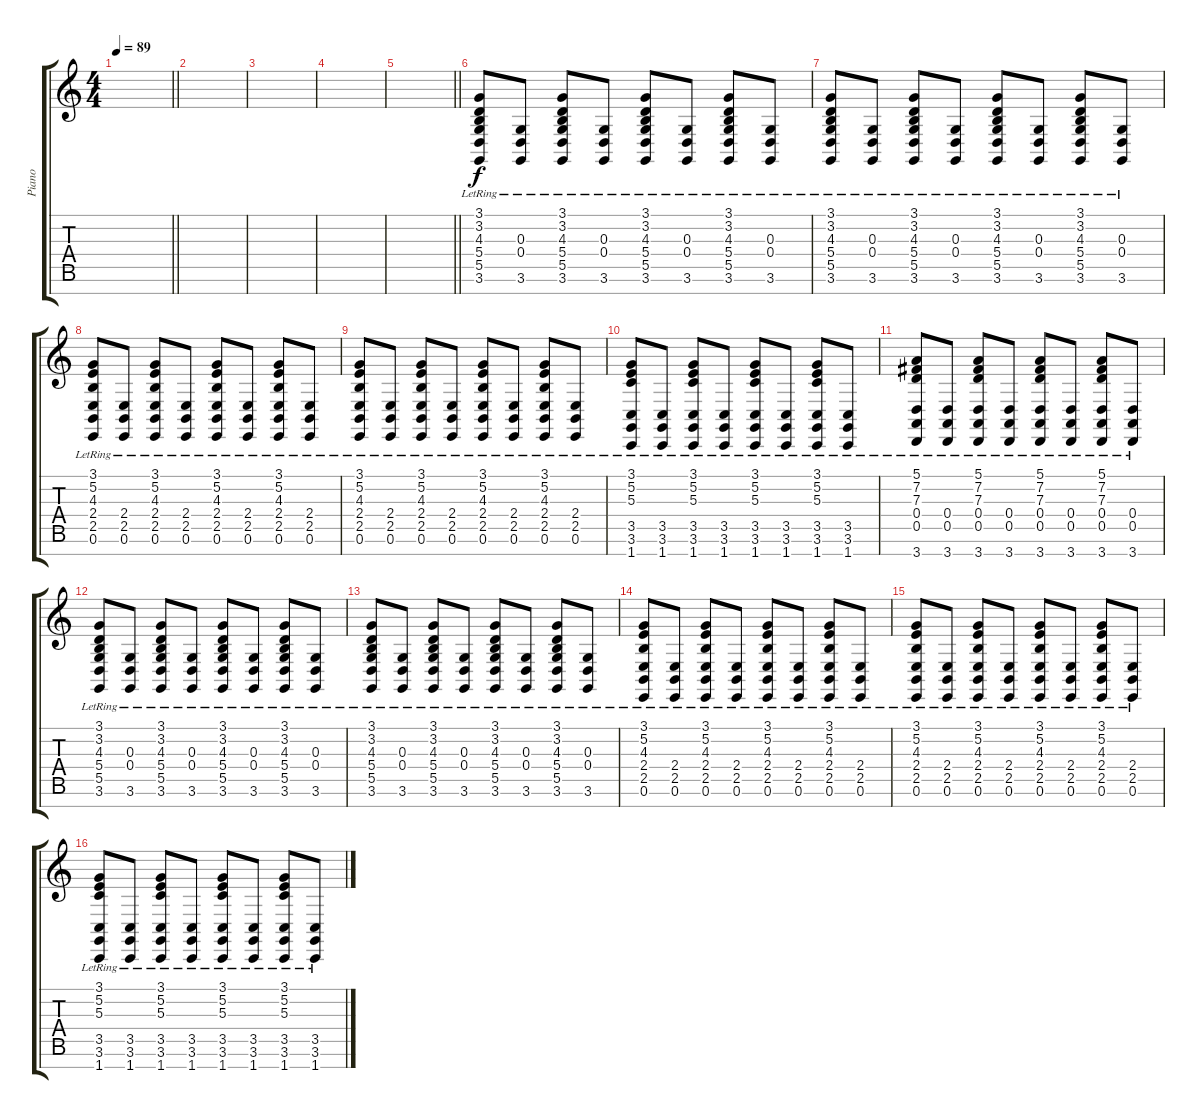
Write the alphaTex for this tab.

\track ("Piano" "Piano") {instrument acousticgrandpiano}
\staff {score tabs}
\tuning (E4 B3 G3 D3 A2 E2 B1) {hide}
\ts (4 4)
\tempo 89
\clef g2
\barLineRight lightlight
\ks c
|
|
|
|
\barLineRight lightlight
|
(3.1{lr} 3.2{lr} 4.3{lr} 5.4{lr} 5.5{lr} 3.6{lr}).8 (0.3{lr} 0.4{lr} 3.6{lr}).8 (3.1{lr} 3.2{lr} 4.3{lr} 5.4{lr} 5.5{lr} 3.6{lr}).8 (0.3{lr} 0.4{lr} 3.6{lr}).8 (3.1{lr} 3.2{lr} 4.3{lr} 5.4{lr} 5.5{lr} 3.6{lr}).8 (0.3{lr} 0.4{lr} 3.6{lr}).8 (3.1{lr} 3.2{lr} 4.3{lr} 5.4{lr} 5.5{lr} 3.6{lr}).8 (0.3{lr} 0.4{lr} 3.6{lr}).8 |
(3.1{lr} 3.2{lr} 4.3{lr} 5.4{lr} 5.5{lr} 3.6{lr}).8 (0.3{lr} 0.4{lr} 3.6{lr}).8 (3.1{lr} 3.2{lr} 4.3{lr} 5.4{lr} 5.5{lr} 3.6{lr}).8 (0.3{lr} 0.4{lr} 3.6{lr}).8 (3.1{lr} 3.2{lr} 4.3{lr} 5.4{lr} 5.5{lr} 3.6{lr}).8 (0.3{lr} 0.4{lr} 3.6{lr}).8 (3.1{lr} 3.2{lr} 4.3{lr} 5.4{lr} 5.5{lr} 3.6{lr}).8 (0.3{lr} 0.4{lr} 3.6{lr}).8 |
(3.1{lr} 5.2{lr} 4.3{lr} 2.4{lr} 2.5{lr} 0.6{lr}).8 (2.4{lr} 2.5{lr} 0.6{lr}).8 (3.1{lr} 5.2{lr} 4.3{lr} 2.4{lr} 2.5{lr} 0.6{lr}).8 (2.4{lr} 2.5{lr} 0.6{lr}).8 (3.1{lr} 5.2{lr} 4.3{lr} 2.4{lr} 2.5{lr} 0.6{lr}).8 (2.4{lr} 2.5{lr} 0.6{lr}).8 (3.1{lr} 5.2{lr} 4.3{lr} 2.4{lr} 2.5{lr} 0.6{lr}).8 (2.4{lr} 2.5{lr} 0.6{lr}).8 |
(3.1{lr} 5.2{lr} 4.3{lr} 2.4{lr} 2.5{lr} 0.6{lr}).8 (2.4{lr} 2.5{lr} 0.6{lr}).8 (3.1{lr} 5.2{lr} 4.3{lr} 2.4{lr} 2.5{lr} 0.6{lr}).8 (2.4{lr} 2.5{lr} 0.6{lr}).8 (3.1{lr} 5.2{lr} 4.3{lr} 2.4{lr} 2.5{lr} 0.6{lr}).8 (2.4{lr} 2.5{lr} 0.6{lr}).8 (3.1{lr} 5.2{lr} 4.3{lr} 2.4{lr} 2.5{lr} 0.6{lr}).8 (2.4{lr} 2.5{lr} 0.6{lr}).8 |
(3.1{lr} 5.2{lr} 5.3{lr} 3.5{lr} 3.6{lr} 1.7{lr}).8 (3.5{lr} 3.6{lr} 1.7{lr}).8 (3.1{lr} 5.2{lr} 5.3{lr} 3.5{lr} 3.6{lr} 1.7{lr}).8 (3.5{lr} 3.6{lr} 1.7{lr}).8 (3.1{lr} 5.2{lr} 5.3{lr} 3.5{lr} 3.6{lr} 1.7{lr}).8 (3.5{lr} 3.6{lr} 1.7{lr}).8 (3.1{lr} 5.2{lr} 5.3{lr} 3.5{lr} 3.6{lr} 1.7{lr}).8 (3.5{lr} 3.6{lr} 1.7{lr}).8 |
(5.1{lr} 7.2{lr} 7.3{lr} 0.4{lr} 0.5{lr} 3.7{lr}).8 (0.4{lr} 0.5{lr} 3.7{lr}).8 (5.1{lr} 7.2{lr} 7.3{lr} 0.4{lr} 0.5{lr} 3.7{lr}).8 (0.4{lr} 0.5{lr} 3.7{lr}).8 (5.1{lr} 7.2{lr} 7.3{lr} 0.4{lr} 0.5{lr} 3.7{lr}).8 (0.4{lr} 0.5{lr} 3.7{lr}).8 (5.1{lr} 7.2{lr} 7.3{lr} 0.4{lr} 0.5{lr} 3.7{lr}).8 (0.4{lr} 0.5{lr} 3.7{lr}).8 |
(3.1{lr} 3.2{lr} 4.3{lr} 5.4{lr} 5.5{lr} 3.6{lr}).8 (0.3{lr} 0.4{lr} 3.6{lr}).8 (3.1{lr} 3.2{lr} 4.3{lr} 5.4{lr} 5.5{lr} 3.6{lr}).8 (0.3{lr} 0.4{lr} 3.6{lr}).8 (3.1{lr} 3.2{lr} 4.3{lr} 5.4{lr} 5.5{lr} 3.6{lr}).8 (0.3{lr} 0.4{lr} 3.6{lr}).8 (3.1{lr} 3.2{lr} 4.3{lr} 5.4{lr} 5.5{lr} 3.6{lr}).8 (0.3{lr} 0.4{lr} 3.6{lr}).8 |
(3.1{lr} 3.2{lr} 4.3{lr} 5.4{lr} 5.5{lr} 3.6{lr}).8 (0.3{lr} 0.4{lr} 3.6{lr}).8 (3.1{lr} 3.2{lr} 4.3{lr} 5.4{lr} 5.5{lr} 3.6{lr}).8 (0.3{lr} 0.4{lr} 3.6{lr}).8 (3.1{lr} 3.2{lr} 4.3{lr} 5.4{lr} 5.5{lr} 3.6{lr}).8 (0.3{lr} 0.4{lr} 3.6{lr}).8 (3.1{lr} 3.2{lr} 4.3{lr} 5.4{lr} 5.5{lr} 3.6{lr}).8 (0.3{lr} 0.4{lr} 3.6{lr}).8 |
(3.1{lr} 5.2{lr} 4.3{lr} 2.4{lr} 2.5{lr} 0.6{lr}).8 (2.4{lr} 2.5{lr} 0.6{lr}).8 (3.1{lr} 5.2{lr} 4.3{lr} 2.4{lr} 2.5{lr} 0.6{lr}).8 (2.4{lr} 2.5{lr} 0.6{lr}).8 (3.1{lr} 5.2{lr} 4.3{lr} 2.4{lr} 2.5{lr} 0.6{lr}).8 (2.4{lr} 2.5{lr} 0.6{lr}).8 (3.1{lr} 5.2{lr} 4.3{lr} 2.4{lr} 2.5{lr} 0.6{lr}).8 (2.4{lr} 2.5{lr} 0.6{lr}).8 |
(3.1{lr} 5.2{lr} 4.3{lr} 2.4{lr} 2.5{lr} 0.6{lr}).8 (2.4{lr} 2.5{lr} 0.6{lr}).8 (3.1{lr} 5.2{lr} 4.3{lr} 2.4{lr} 2.5{lr} 0.6{lr}).8 (2.4{lr} 2.5{lr} 0.6{lr}).8 (3.1{lr} 5.2{lr} 4.3{lr} 2.4{lr} 2.5{lr} 0.6{lr}).8 (2.4{lr} 2.5{lr} 0.6{lr}).8 (3.1{lr} 5.2{lr} 4.3{lr} 2.4{lr} 2.5{lr} 0.6{lr}).8 (2.4{lr} 2.5{lr} 0.6{lr}).8 |
(3.1{lr} 5.2{lr} 5.3{lr} 3.5{lr} 3.6{lr} 1.7{lr}).8 (3.5{lr} 3.6{lr} 1.7{lr}).8 (3.1{lr} 5.2{lr} 5.3{lr} 3.5{lr} 3.6{lr} 1.7{lr}).8 (3.5{lr} 3.6{lr} 1.7{lr}).8 (3.1{lr} 5.2{lr} 5.3{lr} 3.5{lr} 3.6{lr} 1.7{lr}).8 (3.5{lr} 3.6{lr} 1.7{lr}).8 (3.1{lr} 5.2{lr} 5.3{lr} 3.5{lr} 3.6{lr} 1.7{lr}).8 (3.5{lr} 3.6{lr} 1.7{lr}).8
